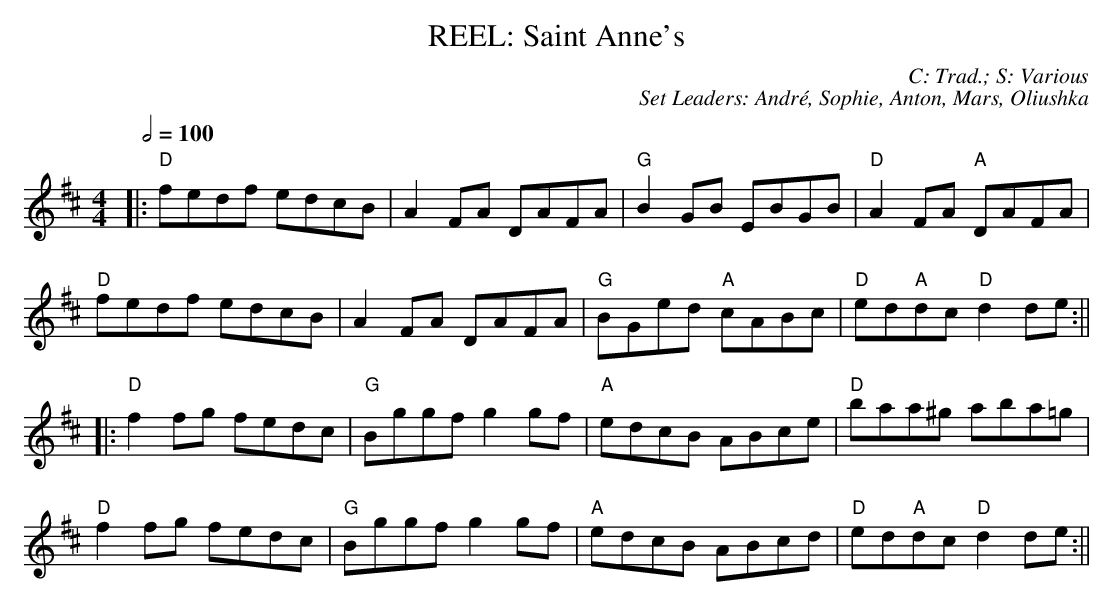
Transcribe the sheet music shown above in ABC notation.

X:1
T: REEL: Saint Anne's
C: C: Trad.; S: Various
C: Set Leaders: André, Sophie, Anton, Mars, Oliushka
M: 4/4
L: 1/8
Q: 1/2=100
K: Dmaj
|:"D"fedf edcB|A2FA DAFA|"G"B2GB EBGB|"D"A2FA "A"DAFA|
"D"fedf edcB|A2FA DAFA|"G"BGed "A"cABc|"D"ed"A"dc "D"d2 de:||
|:"D"f2fg fedc|"G"Bggf g2gf|"A"edcB ABce|"D"baa^g aba=g|
"D"f2fg fedc|"G"Bggf g2gf|"A"edcB ABcd|"D"ed"A"dc "D"d2 de:||
